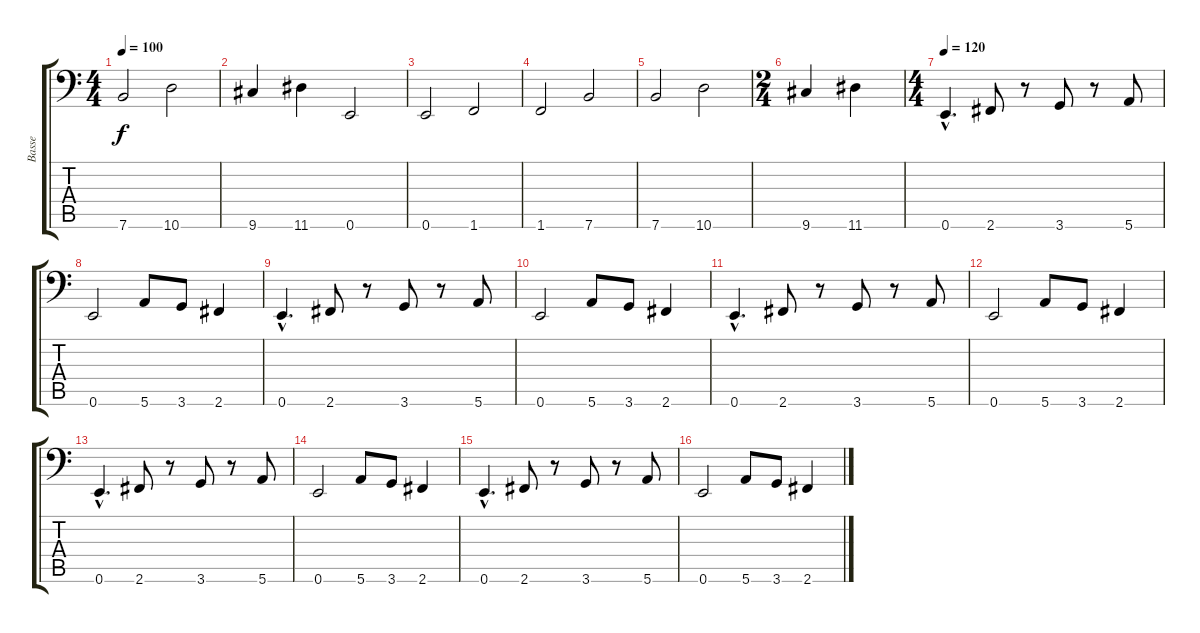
\track ("Basse" "Basse") {instrument slapbass2}
\staff {score tabs}
\tuning (E3 B2 G2 D2 A1 E1) {hide}
\ts (4 4)
\tempo 100
\clef f4
\ks c
7.6.2{dy f} 10.6.2 |
9.6.4 11.6.4 0.6.2 |
0.6.2 1.6.2 |
1.6.2 7.6.2 |
7.6.2 10.6.2 |
\ts (2 4)
9.6.4 11.6.4 |
\ts (4 4)
\tempo 120
0.6{hac}.4{d} 2.6.8 r.8 3.6.8 r.8 5.6.8 |
0.6.2 5.6.8 3.6.8 2.6.4 |
0.6{hac}.4{d} 2.6.8 r.8 3.6.8 r.8 5.6.8 |
0.6.2 5.6.8 3.6.8 2.6.4 |
0.6{hac}.4{d} 2.6.8 r.8 3.6.8 r.8 5.6.8 |
0.6.2 5.6.8 3.6.8 2.6.4 |
0.6{hac}.4{d} 2.6.8 r.8 3.6.8 r.8 5.6.8 |
0.6.2 5.6.8 3.6.8 2.6.4 |
0.6{hac}.4{d} 2.6.8 r.8 3.6.8 r.8 5.6.8 |
0.6.2 5.6.8 3.6.8 2.6.4
